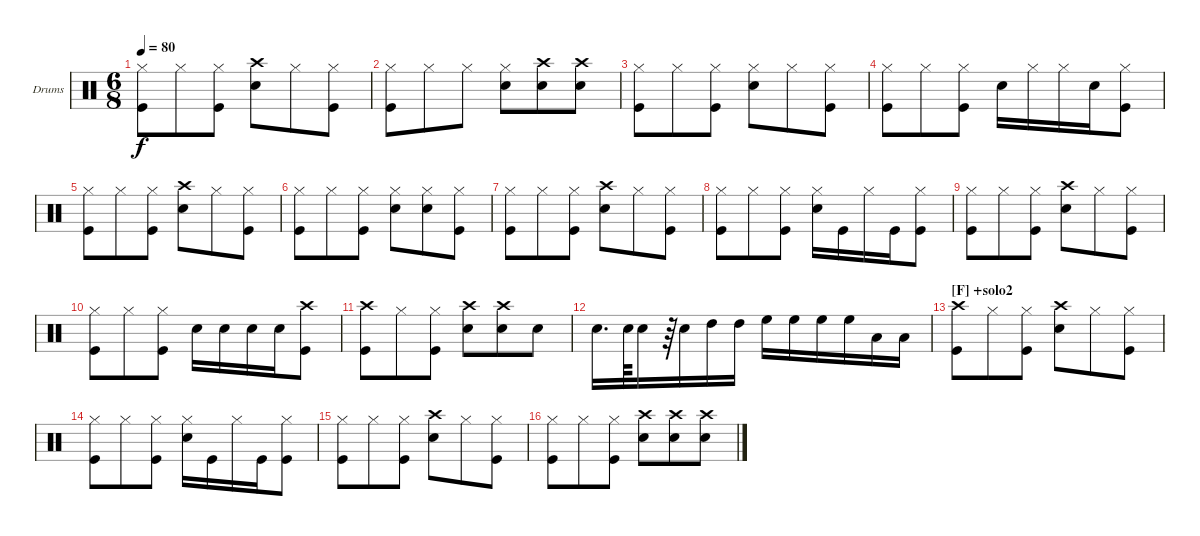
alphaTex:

\defaultSystemsLayout 4
\bracketExtendMode groupsimilarinstruments
\firstSystemTrackNameOrientation horizontal
\otherSystemsTrackNameOrientation horizontal
\track ("Ulrich" "Drums") {instrument percussion}
\staff {score}
\articulation defaults
\ts (6 8)
\tempo 80
\clef neutral
\ks c
("Kick (hit)" "Hi-Hat (closed)").8{dy f} "Hi-Hat (closed)".8 ("Kick (hit)" "Hi-Hat (closed)").8 ("Crash high (hit)" "Snare (hit) 2").8 "Hi-Hat (closed)".8 ("Hi-Hat (closed)" "Kick (hit)").8 |
("Hi-Hat (closed)" "Kick (hit)").8 "Hi-Hat (closed)".8 "Hi-Hat (closed)".8 ("Snare (hit) 2" "Hi-Hat (closed)").8 ("Crash high (hit)" "Snare (hit) 2").8 ("Crash high (hit)" "Snare (hit) 2").8 |
("Kick (hit)" "Hi-Hat (closed)").8 "Hi-Hat (closed)".8 ("Kick (hit)" "Hi-Hat (closed)").8 ("Snare (hit) 2" "Hi-Hat (closed)").8 "Hi-Hat (closed)".8 ("Kick (hit)" "Hi-Hat (closed)").8 |
("Hi-Hat (closed)" "Kick (hit)").8 "Hi-Hat (closed)".8 ("Kick (hit)" "Hi-Hat (closed)").8 "Snare (hit) 2".16 "Hi-Hat (closed)".16 "Hi-Hat (closed)".16 "Snare (hit) 2".16 ("Hi-Hat (closed)" "Kick (hit)").8 |
("Hi-Hat (closed)" "Kick (hit)").8 "Hi-Hat (closed)".8 ("Kick (hit)" "Hi-Hat (closed)").8 ("Crash high (hit)" "Snare (hit) 2").8 "Hi-Hat (closed)".8 ("Kick (hit)" "Hi-Hat (closed)").8 |
("Hi-Hat (closed)" "Kick (hit)").8 "Hi-Hat (closed)".8 ("Kick (hit)" "Hi-Hat (closed)").8 ("Hi-Hat (closed)" "Snare (hit) 2").8 ("Hi-Hat (closed)" "Snare (hit) 2").8 ("Kick (hit)" "Hi-Hat (closed)").8 |
("Hi-Hat (closed)" "Kick (hit)").8 "Hi-Hat (closed)".8 ("Kick (hit)" "Hi-Hat (closed)").8 ("Crash high (hit)" "Snare (hit) 2").8 "Hi-Hat (closed)".8 ("Kick (hit)" "Hi-Hat (closed)").8 |
("Hi-Hat (closed)" "Kick (hit)").8 "Hi-Hat (closed)".8 ("Kick (hit)" "Hi-Hat (closed)").8 ("Snare (hit) 2" "Hi-Hat (closed)").16 "Kick (hit)".16 "Hi-Hat (closed)".16 "Kick (hit)".16 ("Kick (hit)" "Hi-Hat (closed)").8 |
("Kick (hit)" "Hi-Hat (closed)").8 "Hi-Hat (closed)".8 ("Kick (hit)" "Hi-Hat (closed)").8 ("Crash high (hit)" "Snare (hit) 2").8 "Hi-Hat (closed)".8 ("Hi-Hat (closed)" "Kick (hit)").8 |
("Kick (hit)" "Hi-Hat (closed)").8 "Hi-Hat (closed)".8 ("Kick (hit)" "Hi-Hat (closed)").8 "Snare (hit) 2".16 "Snare (hit) 2".16 "Snare (hit) 2".16 "Snare (hit) 2".16 ("Crash high (hit)" "Kick (hit)").8 |
("Kick (hit)" "Crash high (hit)").8 "Hi-Hat (closed)".8 ("Kick (hit)" "Hi-Hat (closed)").8 ("Crash high (hit)" "Snare (hit) 2").8 ("Crash high (hit)" "Snare (hit) 2").8 "Snare (hit) 2".8 |
"Snare (hit) 2".16{d} "Snare (hit) 2".64 "Snare (hit) 2".16 r.64 "Snare (hit) 2".16 "High Tom (hit)".16 "High Tom (hit)".16 "High Floor Tom (hit)".16 "High Floor Tom (hit)".16 "High Floor Tom (hit)".16 "High Floor Tom (hit)".16 "Low Tom (hit)".16 "Low Tom (hit)".16 |
\section ("F" "+solo2")
("Kick (hit)" "Crash high (hit)").8 "Hi-Hat (closed)".8 ("Kick (hit)" "Hi-Hat (closed)").8 ("Crash high (hit)" "Snare (hit) 2").8 "Hi-Hat (closed)".8 ("Kick (hit)" "Hi-Hat (closed)").8 |
("Hi-Hat (closed)" "Kick (hit)").8 "Hi-Hat (closed)".8 ("Kick (hit)" "Hi-Hat (closed)").8 ("Snare (hit) 2" "Hi-Hat (closed)").16 "Kick (hit)".16 "Hi-Hat (closed)".16 "Kick (hit)".16 ("Kick (hit)" "Hi-Hat (closed)").8 |
("Hi-Hat (closed)" "Kick (hit)").8 "Hi-Hat (closed)".8 ("Hi-Hat (closed)" "Kick (hit)").8 ("Crash high (hit)" "Snare (hit) 2").8 "Hi-Hat (closed)".8 ("Hi-Hat (closed)" "Kick (hit)").8 |
("Hi-Hat (closed)" "Kick (hit)").8 "Hi-Hat (closed)".8 ("Kick (hit)" "Hi-Hat (closed)").8 ("Crash high (hit)" "Snare (hit) 2").8 ("Crash high (hit)" "Snare (hit) 2").8 ("Crash high (hit)" "Snare (hit) 2").8
